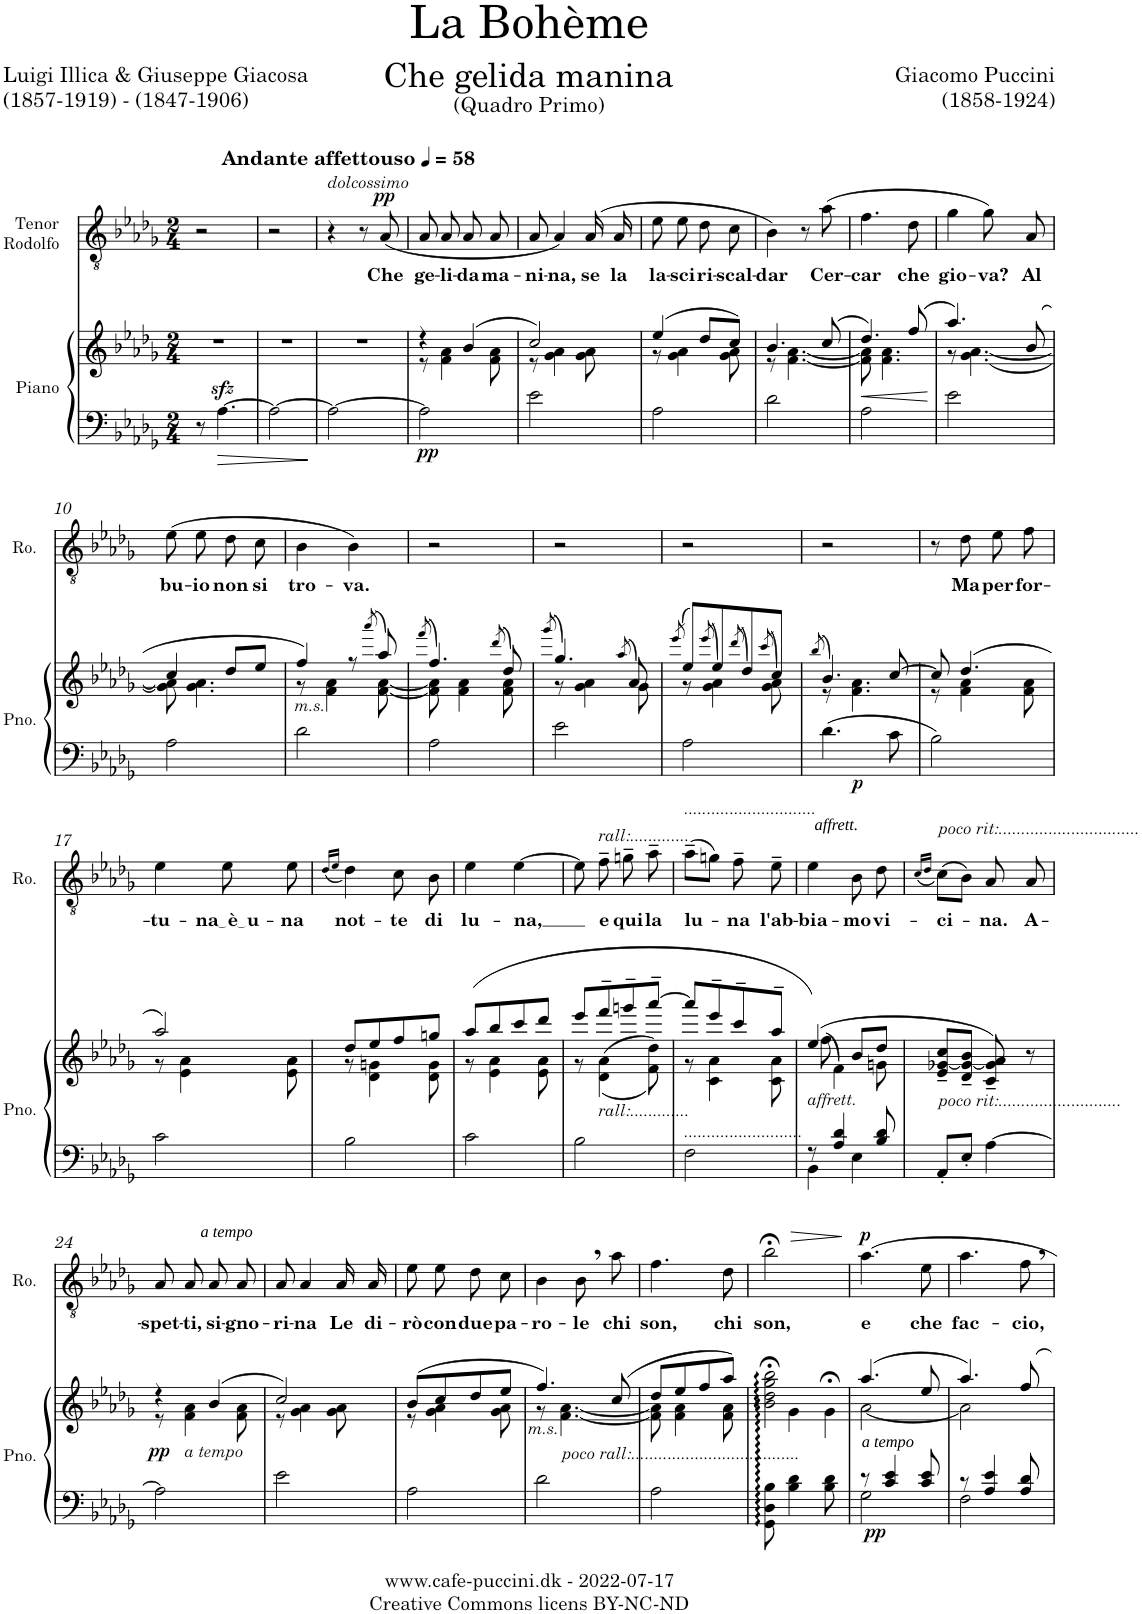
**kern	**kern	**dynam	**kern	**text	**dynam
*part2	*part2	*part2	*part1	*part1	*part1
*staff3	*staff2	*staff2/3	*staff1	*staff1	*staff1
*I"Piano	*	*	*I"Tenor Rodolfo	*	*
*I'Pno.	*	*	*I'Ro.	*	*
*clefF4	*clefG2	*	*clefGv2	*	*
*k[b-e-a-d-g-]	*k[b-e-a-d-g-]	*	*k[b-e-a-d-g-]	*	*
*M2/4	*M2/4	*	*M2/4	*	*
=1	=1	=1	=1	=1	=1
*	*^	*	*^	*	*
8r	2r	8ryy	.	2r	8ryy	.	.
*	*	*	*	*MM58	*	*	*
!	!	!	!	!	!LO:TX:a:B:t=Andante affettouso	!	!
!	!	!	!LO:DY:b	!	!	!	!
[4.A-\	.	4.ryy	sfz	.	4.ryy	.	.
*	*v	*v	*	*	*	*	*
*	*	*	*v	*v	*	*
=2	=2	=2	=2	=2	=2
2A-\_	2r	.	2r	.	.
=3	=3	=3	=3	=3	=3
!	!	!	!LO:TX:a:i:t=dolcossimo	!	!
2A-\_	2r	.	4r	.	.
.	.	.	8r	.	.
!	!	!	!	!LO:LY:b	!LO:DY:a
.	.	.	(8A-/	Che	pp
=4	=4	=4	=4	=4	=4
*	*^	*	*	*	*
!	!	!	!LO:DY:b=2	!	!LO:LY:b	!
2A-\]	4r	8r	pp	8A-/	ge-	.
!	!	!	!	!	!LO:LY:b	!
.	.	4f\ 4a-\	.	8A-/	-li-	.
!	!	!	!	!	!LO:LY:b	!
.	(4b-/	.	.	8A-/	-da	.
!	!	!	!	!	!LO:LY:b	!
.	.	8f\ 8a-\	.	8A-/	ma-	.
=5	=5	=5	=5	=5	=5	=5
!	!	!	!	!	!LO:LY:b	!
2e-\	2cc/)	8r	.	8A-/	-ni-	.
!	!	!	!	!	!LO:LY:b	!
.	.	4g-\ 4a-\	.	4A-,/)	-na,	.
!	!	!	!	!	!LO:LY:b	!
.	.	8g-\ 8a-\	.	(16A-/	se	.
!	!	!	!	!	!LO:LY:b	!
.	.	.	.	16A-/	la	.
=6	=6	=6	=6	=6	=6	=6
!	!	!	!	!	!LO:LY:b	!
2A-\	(4ee-/	8r	.	8e-\	la-	.
!	!	!	!	!	!LO:LY:b	!
.	.	4g-\ 4a-\	.	8e-\	-sci	.
!	!	!	!	!	!LO:LY:b	!
.	8dd-/L	.	.	8d-\	ri-	.
!	!	!	!	!	!LO:LY:b	!
.	8cc/J)	8g-\ 8a-\	.	8c\	-scal-	.
=7	=7	=7	=7	=7	=7	=7
!	!	!	!	!	!LO:LY:b	!
2d-\	4.b-/	8r	.	4B-\)	-dar	.
.	.	[4.f\ [4.a-\	.	.	.	.
.	.	.	.	8r	.	.
!	!	!	!	!	!LO:LY:b	!
.	(8cc/	.	.	(8a-\	Cer-	.
=8	=8	=8	=8	=8	=8	=8
!	!	!	!LO:HP:b	!	!LO:LY:b	!
2A-\	4.dd-/)	8f\] 8a-\]	<	4.f\	-car	.
.	.	4.f\ 4.a-\	.	.	.	.
!	!	!	!	!	!LO:LY:b	!
.	(8ff/	.	.	8d-\	che	.
*	*v	*v	*	*	*	*
.	.	[	.	.	.
=9	=9	=9	=9	=9	=9
*	*^	*	*	*	*
!	!	!	!	!	!LO:LY:b	!
2e-\	4.aa-/)	8r	.	4g-\	gio-	.
.	.	[4.g-\ [4.a-\	.	.	.	.
!	!	!	!	!	!LO:LY:b	!
.	.	.	.	8g-,\)	-va?	.
!	!	!	!	!	!LO:LY:b	!
.	(8b-/	.	.	8A-/	Al	.
!!LO:LB:g=z
=10	=10	=10	=10	=10	=10	=10
!	!	!	!	!	!LO:LY:b	!
2A-\	4cc/	8g-\] 8a-\]	.	(8e-\	bu-	.
!	!	!	!	!	!LO:LY:b	!
.	.	4.g-\ 4.a-\	.	8e-\	-io	.
!	!	!	!	!	!LO:LY:b	!
.	8dd-/L	.	.	8d-\	non	.
!	!	!	!	!	!LO:LY:b	!
.	8ee-/J	.	.	8c\	si	.
=11	=11	=11	=11	=11	=11	=11
!	!	!	!	!	!LO:LY:b	!
2d-\	4ff/)	8r	.	4B-\	tro-	.
!	!	!LO:TX:b:i:t=m.s.	!	!	!	!
.	.	4f\ 4a-\	.	.	.	.
!	!	!	!	!	!LO:LY:b	!
.	8r	.	.	4B-\)	-va.	.
.	(8qaaa-/	.	.	.	.	.
.	8aa-/)	[8f\ [8a-\	.	.	.	.
=12	=12	=12	=12	=12	=12	=12
.	(8qfff/	.	.	.	.	.
2A-\	4.ff/)	8f\] 8a-\]	.	2r	.	.
.	.	4f\ 4a-\	.	.	.	.
.	(8qddd-/	.	.	.	.	.
.	8dd-/)	8f\ 8a-\	.	.	.	.
=13	=13	=13	=13	=13	=13	=13
.	(8qggg-/	.	.	.	.	.
2e-\	4.gg-/)	8r	.	2r	.	.
.	.	4g-\ 4a-\	.	.	.	.
.	(8qaa-/	.	.	.	.	.
.	8a-/)	8g-\	.	.	.	.
=14	=14	=14	=14	=14	=14	=14
.	(8qeee-/	.	.	.	.	.
2A-\	8ee-/L)	8r	.	2r	.	.
.	(8qeee-/	.	.	.	.	.
.	8ee-/)	4g-\ 4a-\	.	.	.	.
.	(8qddd-/	.	.	.	.	.
.	8dd-/)	.	.	.	.	.
.	(8qccc/	.	.	.	.	.
.	8cc/J)	8g-\ 8a-\	.	.	.	.
=15	=15	=15	=15	=15	=15	=15
.	(8qbb-/	.	.	.	.	.
4.d-\	4.b-/)	8r	.	2r	.	.
.	.	4.f\ 4.a-\	.	.	.	.
!	!	!	!LO:DY:b=2	!	!	!
8c\	[8cc/	.	p	.	.	.
=16	=16	=16	=16	=16	=16	=16
2B-\	8cc/]	8r	.	8r	.	.
!	!	!	!	!	!LO:LY:b	!
.	(4.dd-/	4f\ 4a-\	.	8d-\	Ma	.
!	!	!	!	!	!LO:LY:b	!
.	.	.	.	8e-\	per	.
!	!	!	!	!	!LO:LY:b	!
.	.	8f\ 8a-\	.	8f\	for-	.
!!LO:LB:g=z
=17	=17	=17	=17	=17	=17	=17
!	!	!	!	!	!LO:LY:b	!
2c\	2aa-/)	8r	.	4e-\	-tu-	.
.	.	4e-\ 4a-\	.	.	.	.
!	!	!	!	!	!LO:LY:b	!
.	.	.	.	8e-\	na è u	.
!	!	!	!	!	!LO:LY:b	!
.	.	8e-\ 8a-\	.	8e-\	-na	.
=18	=18	=18	=18	=18	=18	=18
.	.	.	.	(16qd-/LL	.	.
.	.	.	.	16qe-/JJ	.	.
!	!	!	!	!	!LO:LY:b	!
2B-\	8dd-/L	8r	.	4d-\)	not-	.
.	8ee-/	4d-\ 4gn\	.	.	.	.
!	!	!	!	!	!LO:LY:b	!
.	8ff/	.	.	8c\	-te	.
!	!	!	!	!	!LO:LY:b	!
.	8ggn/J	8d-\ 8g\	.	8B-\	-di	.
=19	=19	=19	=19	=19	=19	=19
!	!	!	!	!	!LO:LY:b	!
2c\	(8aa-/L	8r	.	4e-\	lu-	.
.	8bb-/	4e-\ 4a-\	.	.	.	.
!	!	!	!	!	!LO:LY:b	!
.	8ccc/	.	.	[4e-\	-na,	.
.	8ddd-/J	8e-\ 8a-\	.	.	.	.
=20	=20	=20	=20	=20	=20	=20
2B-\	8eee-/L	8r	.	8e-,\]	.	.
!	!	!	!	!LO:TX:a:i:t=rall&colon;.............	!	!
!	!LO:TX:b:i:t=rall&colon;.............	!	!	!	!	!
!	!	!	!	!	!LO:LY:b	!
.	8fff~/	((>4d-\ 4a-\	.	8f~\	e	.
!	!	!	!	!	!LO:LY:b	!
.	8gggn~/	.	.	8gn~\	qui	.
!	!	!	!	!	!LO:LY:b	!
.	[8aaa-~/J	8f\ 8dd-\))	.	8a-~\	la	.
=21	=21	=21	=21	=21	=21	=21
!	!	!	!	!LO:TX:a:i:t=.............................	!	!
!LO:TX:a:i:t=..........................	!	!	!	!	!	!
!	!	!	!	!	!LO:LY:b	!
2F\	8aaa-/L]	8r	.	(8a-~\L	lu-	.
.	8eee-~/	4c\ 4a-\	.	8gn\J)	.	.
!	!	!	!	!	!LO:LY:b	!
.	8ccc~/	.	.	8f~,\	-na	.
!	!	!	!	!	!LO:LY:b	!
.	8aa-~/J	8c\ 8a-\	.	8e-~\	l'ab-	.
=22	=22	=22	=22	=22	=22	=22
*^	*	*	*	*	*	*
!LO:TX:a:i:t=affrett.	!	!	!	!	!	!	!
!	!	!	!	!	!	!LO:LY:b	!LO:DY:a
8r	4BB-\	(4ee-/)	(>8ff\	.	4e-\	-bia-	other-dynamics
4A-/ 4d-/	.	.	4f\)	.	.	.	.
!	!	!	!	!	!	!LO:LY:b	!
.	4E-\	8b-/L	.	.	8B-\	-mo	.
!	!	!	!	!	!	!LO:LY:b	!
8B-/ 8d-/	.	8dd-/J	8gn\	.	8d-\	vi-	.
*v	*v	*	*	*	*	*	*
*	*v	*v	*	*	*	*
=23	=23	=23	=23	=23	=23
.	.	.	(16qc/LL	.	.
.	.	.	16qd-/JJ	.	.
!	!	!	!LO:TX:a:i:t=poco rit&colon;...............................	!	!
!	!LO:TX:b:i:t=poco rit&colon;...........................	!	!	!	!
!	!	!	!	!LO:LY:b	!
8AA-'/L	8e-/~ [8g-X/~ 8cc/~L	.	(8c\L)	ci-	.
8E-'/J	8d-/~ 8g-/_~ 8b-/~J	.	8B-\J)	.	.
!	!	!	!	!LO:LY:b	!
[4A-\	8c/~ 8g-/]~ 8a-/~)	.	8A-;<,/	-na.	.
!	!	!	!	!LO:LY:b	!
.	8r	.	8A-/	A-	.
!!LO:LB:g=z
=24	=24	=24	=24	=24	=24
*	*^	*	*	*	*
!	!	!	!LO:DY:b	!	!LO:LY:b	!
2A-\]	4r	8r	pp	8A-/	-spet-	.
!	!	!LO:TX:b:i:t=a tempo	!	!	!	!
!	!	!	!	!	!LO:LY:b	!
.	.	4f\ 4a-\	.	8A-/	-ti,	.
!	!	!	!	!	!LO:LY:b	!LO:DY:a
.	(4b-/	.	.	8A-/	si-	other-dynamics
!	!	!	!	!	!LO:LY:b	!
.	.	8f\ 8a-\	.	8A-/	-gno-	.
=25	=25	=25	=25	=25	=25	=25
!	!	!	!	!	!LO:LY:b	!
2e-\	2cc/)	8r	.	8A-/	-ri-	.
!	!	!	!	!	!LO:LY:b	!
.	.	4g-\ 4a-\	.	4A-,/	-na	.
!	!	!	!	!	!LO:LY:b	!
.	.	8g-\ 8a-\	.	16A-/	Le	.
!	!	!	!	!	!LO:LY:b	!
.	.	.	.	16A-/	di-	.
=26	=26	=26	=26	=26	=26	=26
!	!	!	!	!	!LO:LY:b	!
2A-\	(8b-/L	8r	.	8e-\	-rò	.
!	!	!	!	!	!LO:LY:b	!
.	8cc/	4g-\ 4a-\	.	8e-\	con	.
!	!	!	!	!	!LO:LY:b	!
.	8dd-/	.	.	8d-\	due	.
!	!	!	!	!	!LO:LY:b	!
.	8ee-/J	8g-\ 8a-\	.	8c\	pa-	.
=27	=27	=27	=27	=27	=27	=27
!	!LO:TX:b:i:t=m.s.	!	!	!	!	!
!	!	!	!	!	!LO:LY:b	!
2d-\	4.ff/)	8r	.	4B-\	-ro-	.
!	!	!LO:TX:b:i:t=poco rall&colon;.....................................	!	!	!	!
.	.	[4.f\ [4.a-\	.	.	.	.
!	!	!	!	!	!LO:LY:b	!
.	.	.	.	8B-,\	-le	.
!	!	!	!	!	!LO:LY:b	!
.	(8cc/	.	.	8a-\	chi	.
=28	=28	=28	=28	=28	=28	=28
!	!	!	!	!	!LO:LY:b	!
2A-\	8dd-/L	8f\] 8a-\]	.	4.f,\	son,	.
.	8ee-/	4f\ 4a-\	.	.	.	.
.	8ff/	.	.	.	.	.
!	!	!	!	!	!LO:LY:b	!
.	8aa-/J)	8f\ 8a-\	.	8d-\	chi	.
=29	=29	=29	=29	=29	=29	=29
!	!	!	!	!	!LO:LY:b	!LO:HP:b
8GG-\ 8D-\ 8B-\	2b-\;< 2dd-\;< 2gg-\;< 2bb-\;<	8ryy	.	2b-;<\	son,	>
4B-\ 4d-\	.	4g-\	.	.	.	.
8B-\ 8d-\	.	8g-;<\	.	.	.	.
*	*v	*v	*	*	*	*
.	.	.	.	.	]
=30	=30	=30	=30	=30	=30
*^	*^	*	*	*	*
!	!	!	!	!LO:DY:b=2	!	!LO:LY:b	!
!	!	!	!	!LO:DY:n=1:b	!	!	!LO:DY:a
8r	2G-\	(4.aa-/	[2a-\	pp other-dynamics	4.a-\	e	p
4c/ 4e-/	.	.	.	.	.	.	.
!	!	!	!	!	!	!LO:LY:b	!
8c/ 8e-/	.	8ee-/	.	.	8e-\	che	.
=31	=31	=31	=31	=31	=31	=31	=31
!	!	!	!	!	!	!LO:LY:b	!
8r	2F\	4.aa-/)	2a-\]	.	4.a-\	fac-	.
4A-/ 4e-/	.	.	.	.	.	.	.
!	!	!	!	!	!	!LO:LY:b	!
8A-/ 8d-/	.	8ff/	.	.	8f,\	-cio,	.
*v	*v	*	*	*	*	*	*
*	*v	*v	*	*	*	*
=	=	=	=	=	=
*-	*-	*-	*-	*-	*-
